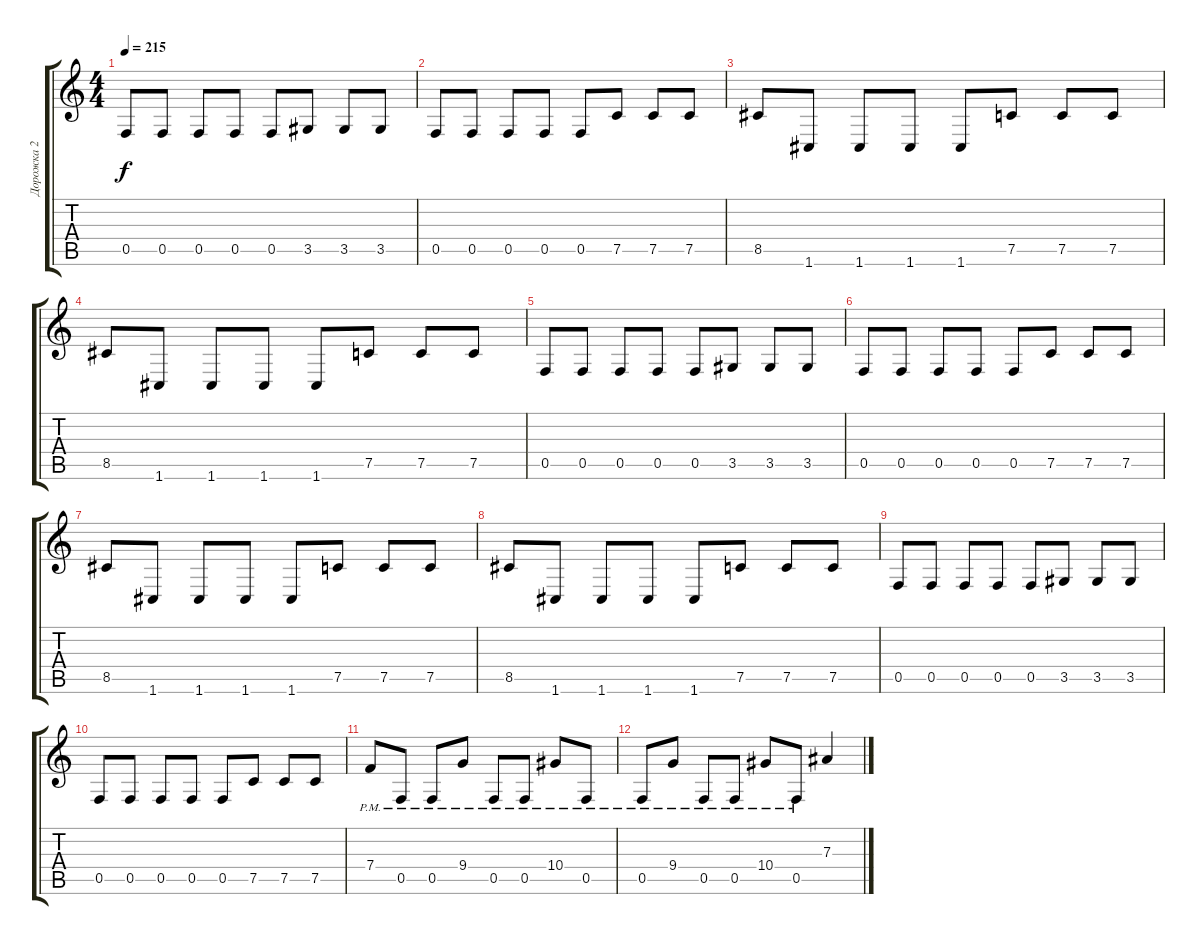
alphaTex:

\track ("Дорожка 2" "Дорожка 2") {instrument distortionguitar}
\staff {score tabs}
\tuning (C4 G3 Eb3 Bb2 F2 C2) {hide}
\ts (4 4)
\tempo 215
\clef g2
\ks c
0.5.8{dy f} 0.5.8 0.5.8 0.5.8 0.5.8 3.5.8 3.5.8 3.5.8 |
0.5.8 0.5.8 0.5.8 0.5.8 0.5.8 7.5.8 7.5.8 7.5.8 |
8.5.8 1.6.8 1.6.8 1.6.8 1.6.8 7.5.8 7.5.8 7.5.8 |
8.5.8 1.6.8 1.6.8 1.6.8 1.6.8 7.5.8 7.5.8 7.5.8 |
0.5.8 0.5.8 0.5.8 0.5.8 0.5.8 3.5.8 3.5.8 3.5.8 |
0.5.8 0.5.8 0.5.8 0.5.8 0.5.8 7.5.8 7.5.8 7.5.8 |
8.5.8 1.6.8 1.6.8 1.6.8 1.6.8 7.5.8 7.5.8 7.5.8 |
8.5.8 1.6.8 1.6.8 1.6.8 1.6.8 7.5.8 7.5.8 7.5.8 |
0.5.8 0.5.8 0.5.8 0.5.8 0.5.8 3.5.8 3.5.8 3.5.8 |
0.5.8 0.5.8 0.5.8 0.5.8 0.5.8 7.5.8 7.5.8 7.5.8 |
7.4{pm}.8 0.5{pm}.8 0.5{pm}.8 9.4{pm}.8 0.5{pm}.8 0.5{pm}.8 10.4{pm}.8 0.5{pm}.8 |
0.5{pm}.8 9.4{pm}.8 0.5{pm}.8 0.5{pm}.8 10.4{pm}.8 0.5{pm}.8 7.3.4
